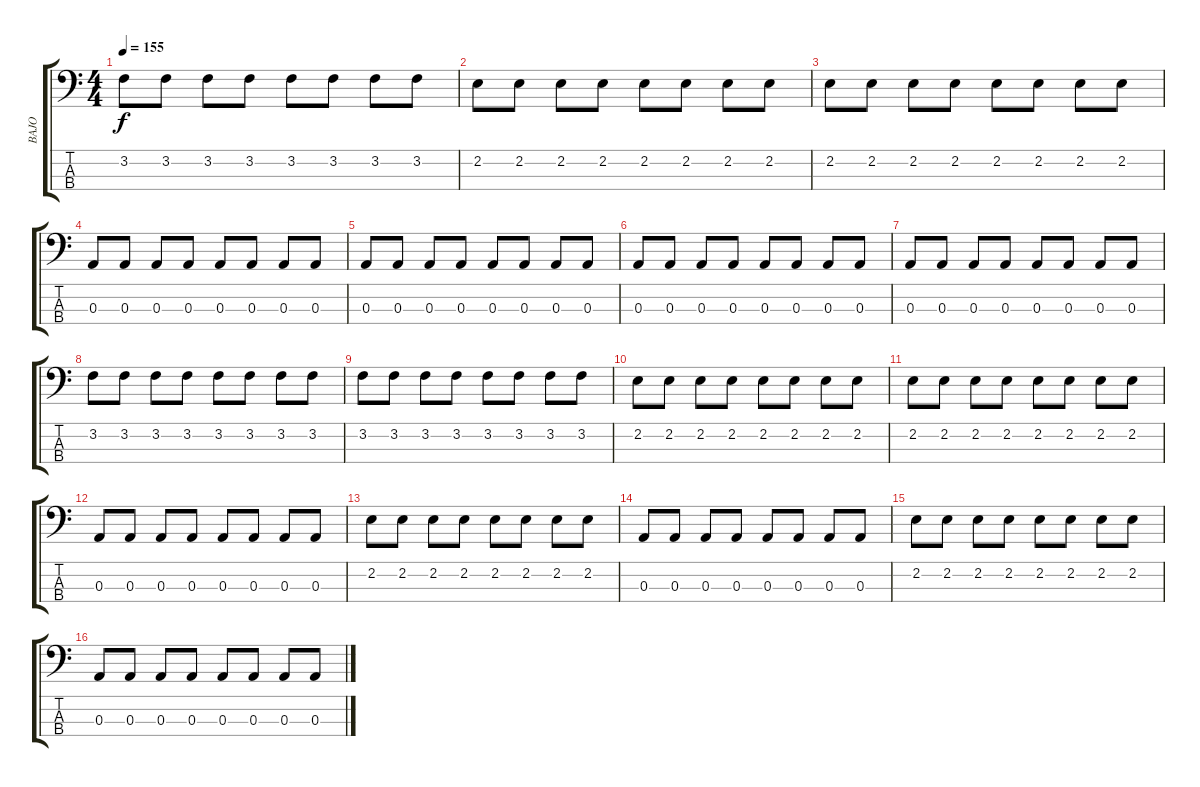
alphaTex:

\track ("BAJO" "BAJO") {instrument electricbassfinger}
\staff {score tabs}
\tuning (G2 D2 A1 E1) {hide}
\ts (4 4)
\tempo 155
\clef f4
\ks c
3.2.8{dy f} 3.2.8 3.2.8 3.2.8 3.2.8 3.2.8 3.2.8 3.2.8 |
2.2.8 2.2.8 2.2.8 2.2.8 2.2.8 2.2.8 2.2.8 2.2.8 |
2.2.8 2.2.8 2.2.8 2.2.8 2.2.8 2.2.8 2.2.8 2.2.8 |
0.3.8 0.3.8 0.3.8 0.3.8 0.3.8 0.3.8 0.3.8 0.3.8 |
0.3.8 0.3.8 0.3.8 0.3.8 0.3.8 0.3.8 0.3.8 0.3.8 |
0.3.8 0.3.8 0.3.8 0.3.8 0.3.8 0.3.8 0.3.8 0.3.8 |
0.3.8 0.3.8 0.3.8 0.3.8 0.3.8 0.3.8 0.3.8 0.3.8 |
3.2.8 3.2.8 3.2.8 3.2.8 3.2.8 3.2.8 3.2.8 3.2.8 |
3.2.8 3.2.8 3.2.8 3.2.8 3.2.8 3.2.8 3.2.8 3.2.8 |
2.2.8 2.2.8 2.2.8 2.2.8 2.2.8 2.2.8 2.2.8 2.2.8 |
2.2.8 2.2.8 2.2.8 2.2.8 2.2.8 2.2.8 2.2.8 2.2.8 |
0.3.8 0.3.8 0.3.8 0.3.8 0.3.8 0.3.8 0.3.8 0.3.8 |
2.2.8 2.2.8 2.2.8 2.2.8 2.2.8 2.2.8 2.2.8 2.2.8 |
0.3.8 0.3.8 0.3.8 0.3.8 0.3.8 0.3.8 0.3.8 0.3.8 |
2.2.8 2.2.8 2.2.8 2.2.8 2.2.8 2.2.8 2.2.8 2.2.8 |
0.3.8 0.3.8 0.3.8 0.3.8 0.3.8 0.3.8 0.3.8 0.3.8
